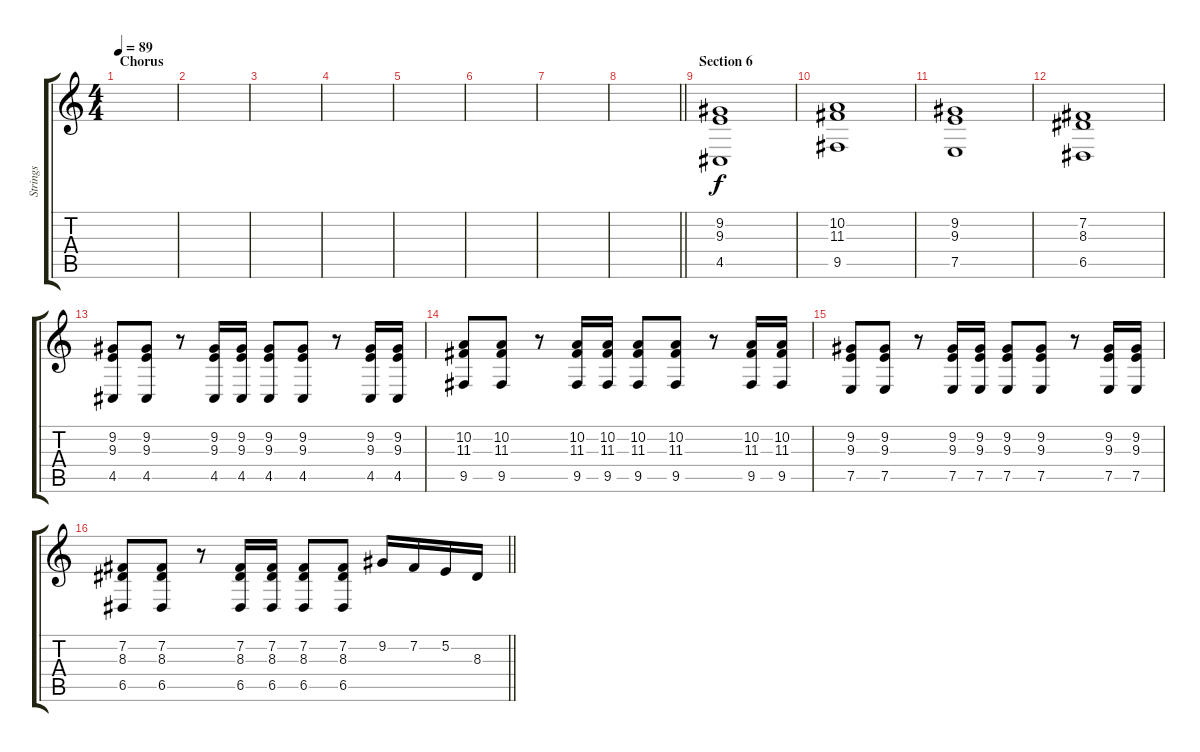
\track ("Strings" "Strings") {instrument stringensemble1}
\staff {score tabs}
\tuning (E4 B3 G3 D3 A2 E2) {hide}
\ts (4 4)
\section ("" "Chorus")
\tempo 89
\clef g2
\ks c
|
|
|
|
|
|
|
\barLineRight lightlight
|
\section ("" "Section 6")
(9.2 9.3 4.5).1 |
(10.2 11.3 9.5).1 |
(9.2 9.3 7.5).1 |
(7.2 8.3 6.5).1 |
(9.2 9.3 4.5).8 (9.2 9.3 4.5).8 r.8 (9.2 9.3 4.5).16 (9.2 9.3 4.5).16 (9.2 9.3 4.5).8 (9.2 9.3 4.5).8 r.8 (9.2 9.3 4.5).16 (9.2 9.3 4.5).16 |
(10.2 11.3 9.5).8 (10.2 11.3 9.5).8 r.8 (10.2 11.3 9.5).16 (10.2 11.3 9.5).16 (10.2 11.3 9.5).8 (10.2 11.3 9.5).8 r.8 (10.2 11.3 9.5).16 (10.2 11.3 9.5).16 |
(9.2 9.3 7.5).8 (9.2 9.3 7.5).8 r.8 (9.2 9.3 7.5).16 (9.2 9.3 7.5).16 (9.2 9.3 7.5).8 (9.2 9.3 7.5).8 r.8 (9.2 9.3 7.5).16 (9.2 9.3 7.5).16 |
\barLineRight lightlight
(7.2 8.3 6.5).8 (7.2 8.3 6.5).8 r.8 (7.2 8.3 6.5).16 (7.2 8.3 6.5).16 (7.2 8.3 6.5).8 (7.2 8.3 6.5).8 9.2.16 7.2.16 5.2.16 8.3.16
